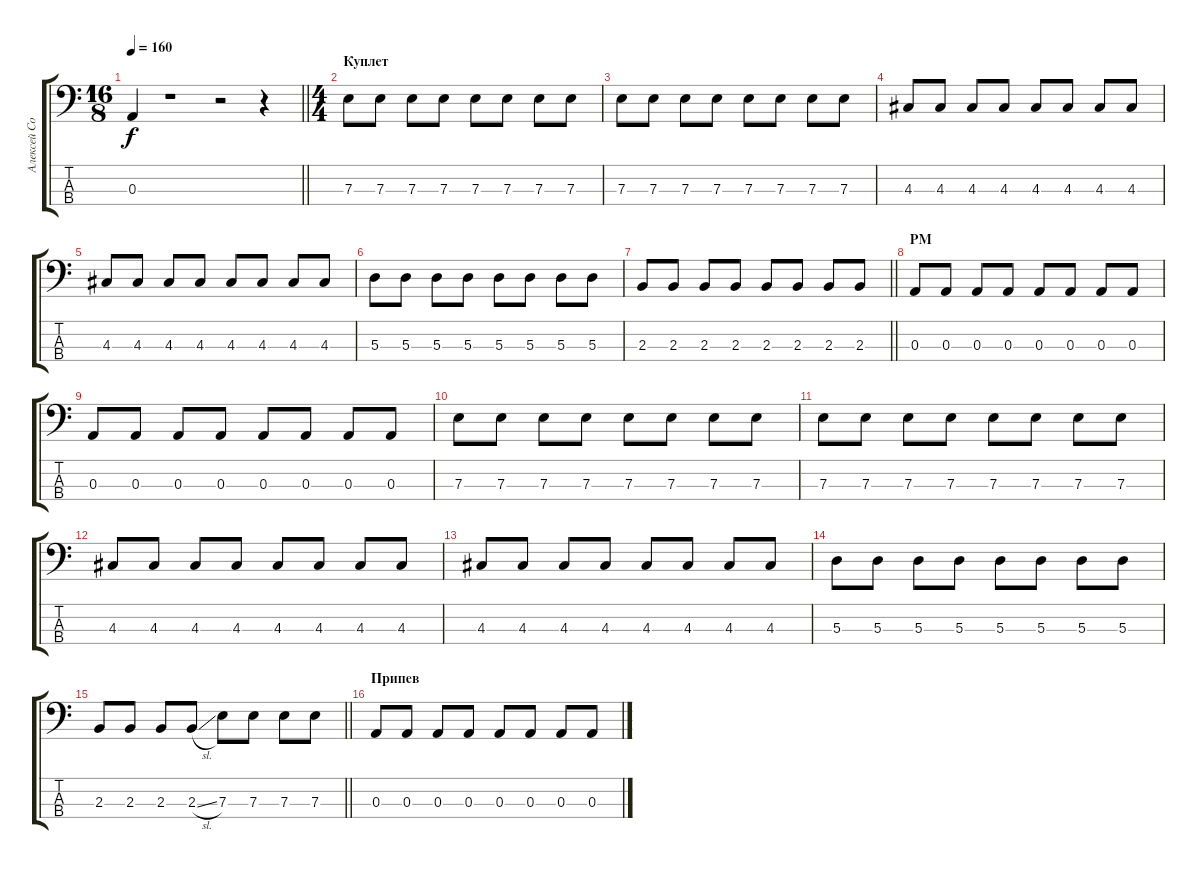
\track ("Алексей Соловьев" "Алексей Со") {instrument electricbassfinger}
\staff {score tabs}
\tuning (G2 D2 A1 E1) {hide}
\ts (16 8)
\tempo 160
\clef f4
\barLineRight lightlight
\ks c
0.3.4{dy f} r.1 r.2 r.4 |
\ts (4 4)
\section ("" "Куплет")
7.3.8 7.3.8 7.3.8 7.3.8 7.3.8 7.3.8 7.3.8 7.3.8 |
7.3.8 7.3.8 7.3.8 7.3.8 7.3.8 7.3.8 7.3.8 7.3.8 |
4.3.8 4.3.8 4.3.8 4.3.8 4.3.8 4.3.8 4.3.8 4.3.8 |
4.3.8 4.3.8 4.3.8 4.3.8 4.3.8 4.3.8 4.3.8 4.3.8 |
5.3.8 5.3.8 5.3.8 5.3.8 5.3.8 5.3.8 5.3.8 5.3.8 |
\barLineRight lightlight
2.3.8 2.3.8 2.3.8 2.3.8 2.3.8 2.3.8 2.3.8 2.3.8 |
\section ("" "PM")
0.3.8 0.3.8 0.3.8 0.3.8 0.3.8 0.3.8 0.3.8 0.3.8 |
0.3.8 0.3.8 0.3.8 0.3.8 0.3.8 0.3.8 0.3.8 0.3.8 |
7.3.8 7.3.8 7.3.8 7.3.8 7.3.8 7.3.8 7.3.8 7.3.8 |
7.3.8 7.3.8 7.3.8 7.3.8 7.3.8 7.3.8 7.3.8 7.3.8 |
4.3.8 4.3.8 4.3.8 4.3.8 4.3.8 4.3.8 4.3.8 4.3.8 |
4.3.8 4.3.8 4.3.8 4.3.8 4.3.8 4.3.8 4.3.8 4.3.8 |
5.3.8 5.3.8 5.3.8 5.3.8 5.3.8 5.3.8 5.3.8 5.3.8 |
\barLineRight lightlight
2.3.8 2.3.8 2.3.8 2.3{sl}.8 7.3.8 7.3.8 7.3.8 7.3.8 |
\section ("" "Припев")
0.3.8 0.3.8 0.3.8 0.3.8 0.3.8 0.3.8 0.3.8 0.3.8
